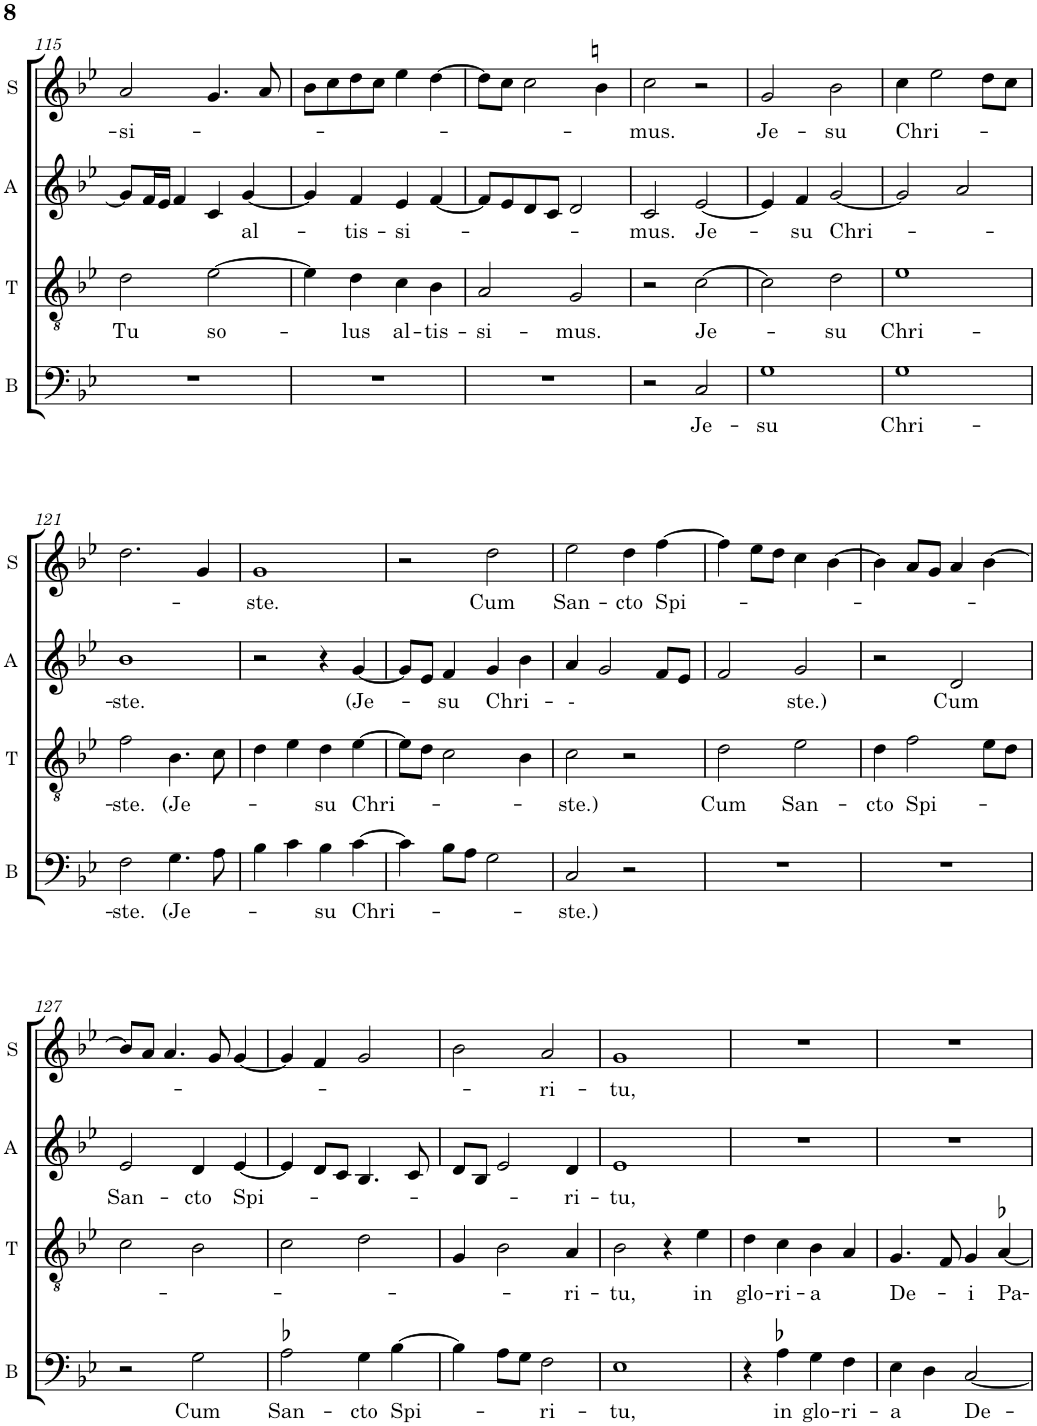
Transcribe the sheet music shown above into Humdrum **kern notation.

**kern	**text	**kern	**text	**kern	**text	**kern	**text
*part4	*part4	*part3	*part3	*part2	*part2	*part1	*part1
*staff4	*staff4	*staff3	*staff3	*staff2	*staff2	*staff1	*staff1
*I"B	*	*I"T	*	*I"A	*	*I"S	*
*I'B	*	*I'T	*	*I'A	*	*I'S	*
!!LO:PB:g=z
*clefF4	*	*clefGv2	*	*clefG2	*	*clefG2	*
*	*	*	*	*	*	*Trd4c7	*
*k[b-e-]	*	*k[b-e-]	*	*k[b-e-]	*	*k[b-e-]	*
*B-:	*	*B-:	*	*B-:	*	*B-:	*
*M2/2	*	*M2/2	*	*M2/2	*	*M2/2	*
*met(c|)	*	*met(c|)	*	*met(c|)	*	*met(c|)	*
=115	=115	=115	=115	=115	=115	=115	=115
!	!	!	!LO:LY:b	!	!	!	!LO:LY:b
1r	.	2d\	Tu	8g/L]	.	2a/	-si-
.	.	.	.	16f/L	.	.	.
.	.	.	.	16e-/JJ	.	.	.
.	.	.	.	4f/	.	.	.
!	!	!	!LO:LY:b	!	!	!	!
.	.	[2e-\	so-	4c/	.	4.g/	.
!	!	!	!	!	!LO:LY:b	!	!
.	.	.	.	[4g/	al-	.	.
.	.	.	.	.	.	8a/	.
=116	=116	=116	=116	=116	=116	=116	=116
1r	.	4e-\]	.	4g/]	.	8b-\L	.
.	.	.	.	.	.	8cc\	.
!	!	!	!LO:LY:b	!	!LO:LY:b	!	!
.	.	4d\	-lus	4f/	-tis-	8dd\	.
.	.	.	.	.	.	8cc\J	.
!	!	!	!LO:LY:b	!	!LO:LY:b	!	!
.	.	4c\	al-	4e-/	-si-	4ee-\	.
!	!	!	!LO:LY:b	!	!	!	!
.	.	4B-\	-tis-	[4f/	.	[4dd\	.
=117	=117	=117	=117	=117	=117	=117	=117
!	!	!	!LO:LY:b	!	!	!	!
1r	.	2A/	-si-	8f/L]	.	8dd\L]	.
.	.	.	.	8e-/	.	8cc\J	.
.	.	.	.	8d/	.	2cc\	.
.	.	.	.	8c/J	.	.	.
!	!	!	!LO:LY:b	!	!	!	!
.	.	2G/	-mus.	2d/	.	.	.
.	.	.	.	.	.	4bn\	.
=118	=118	=118	=118	=118	=118	=118	=118
!	!	!	!	!	!LO:LY:b	!	!LO:LY:b
2r	.	2r	.	2c/	-mus.	2cc\	-mus.
!	!LO:LY:b	!	!LO:LY:b	!	!LO:LY:b	!	!
2C/	Je-	[2c\	Je-	[2e-/	Je-	2r	.
=119	=119	=119	=119	=119	=119	=119	=119
!	!LO:LY:b	!	!	!	!	!	!LO:LY:b
1G	-su	2c\]	.	4e-/]	.	2g/	Je-
!	!	!	!	!	!LO:LY:b	!	!
.	.	.	.	4f/	-su	.	.
!	!	!	!LO:LY:b	!	!LO:LY:b	!	!LO:LY:b
.	.	2d\	-su	[2g/	Chri-	2b-\	-su
=120	=120	=120	=120	=120	=120	=120	=120
!	!LO:LY:b	!	!LO:LY:b	!	!	!	!LO:LY:b
1G	Chri-	1e-	Chri-	2g/]	.	4cc\	Chri-
.	.	.	.	.	.	2ee-\	.
.	.	.	.	2a/	.	.	.
.	.	.	.	.	.	8dd\L	.
.	.	.	.	.	.	8cc\J	.
!!LO:LB:g=z
=121	=121	=121	=121	=121	=121	=121	=121
!	!LO:LY:b	!	!LO:LY:b	!	!LO:LY:b	!	!
2F\	-ste.	2f\	-ste.	1b-	-ste.	2.dd\	.
!	!LO:LY:b	!	!LO:LY:b	!	!	!	!
4.G\	(Je-	4.B-\	(Je-	.	.	.	.
.	.	.	.	.	.	4g/	.
8A\	.	8c\	.	.	.	.	.
=122	=122	=122	=122	=122	=122	=122	=122
!	!	!	!	!	!	!	!LO:LY:b
4B-\	.	4d\	.	2r	.	1g	-ste.
4c\	.	4e-\	.	.	.	.	.
!	!LO:LY:b	!	!LO:LY:b	!	!	!	!
4B-\	-su	4d\	-su	4r	.	.	.
!	!LO:LY:b	!	!LO:LY:b	!	!LO:LY:b	!	!
[4c\	Chri-	[4e-\	Chri-	[4g/	(Je-	.	.
=123	=123	=123	=123	=123	=123	=123	=123
4c\]	.	8e-\L]	.	8g/L]	.	2r	.
.	.	8d\J	.	8e-/J	.	.	.
!	!	!	!	!	!LO:LY:b	!	!
8B-\L	.	2c\	.	4f/	-su	.	.
8A\J	.	.	.	.	.	.	.
!	!	!	!	!	!LO:LY:b	!	!LO:LY:b
2G\	.	.	.	4g/	Chri-	2dd\	Cum
.	.	4B-\	.	4b-\	.	.	.
=124	=124	=124	=124	=124	=124	=124	=124
!	!LO:LY:b	!	!LO:LY:b	!	!LO:LY:b	!	!LO:LY:b
2C/	-ste.)	2c\	-ste.)	4a/	--	2ee-\	San-
.	.	.	.	2g/	.	.	.
!	!	!	!	!	!	!	!LO:LY:b
2r	.	2r	.	.	.	4dd\	-cto
!	!	!	!	!	!	!	!LO:LY:b
.	.	.	.	8f/L	.	[4ff\	Spi-
.	.	.	.	8e-/J	.	.	.
=125	=125	=125	=125	=125	=125	=125	=125
!	!	!	!LO:LY:b	!	!	!	!
1r	.	2d\	Cum	2f/	.	4ff\]	.
.	.	.	.	.	.	8ee-\L	.
.	.	.	.	.	.	8dd\J	.
!	!	!	!LO:LY:b	!	!LO:LY:b	!	!
.	.	2e-\	San-	2g/	ste.)	4cc\	.
.	.	.	.	.	.	[4b-\	.
=126	=126	=126	=126	=126	=126	=126	=126
!	!	!	!LO:LY:b	!	!	!	!
1r	.	4d\	-cto	2r	.	4b-\]	.
!	!	!	!LO:LY:b	!	!	!	!
.	.	2f\	Spi-	.	.	8a/L	.
.	.	.	.	.	.	8g/J	.
!	!	!	!	!	!LO:LY:b	!	!
.	.	.	.	2d/	Cum	4a/	.
.	.	8e-\L	.	.	.	[4b-\	.
.	.	8d\J	.	.	.	.	.
!!LO:LB:g=z
=127	=127	=127	=127	=127	=127	=127	=127
!	!	!	!	!	!LO:LY:b	!	!
2r	.	2c\	.	2e-/	San-	8b-/L]	.
.	.	.	.	.	.	8a/J	.
.	.	.	.	.	.	4.a/	.
!	!LO:LY:b	!	!	!	!LO:LY:b	!	!
2G\	Cum	2B-\	.	4d/	-cto	.	.
.	.	.	.	.	.	8g/	.
!	!	!	!	!	!LO:LY:b	!	!
.	.	.	.	[4e-/	Spi-	[4g/	.
=128	=128	=128	=128	=128	=128	=128	=128
!	!LO:LY:b	!	!	!	!	!	!
2A-X\	San-	2c\	.	4e-/]	.	4g/]	.
.	.	.	.	8d/L	.	4f/	.
.	.	.	.	8c/J	.	.	.
!	!LO:LY:b	!	!	!	!	!	!
4G\	-cto	2d\	.	4.B-/	.	2g/	.
!	!LO:LY:b	!	!	!	!	!	!
[4B-\	Spi-	.	.	.	.	.	.
.	.	.	.	8c/	.	.	.
=129	=129	=129	=129	=129	=129	=129	=129
4B-\]	.	4G/	.	8d/L	.	2b-\	.
.	.	.	.	8B-/J	.	.	.
8A\L	.	2B-\	.	2e-/	.	.	.
8G\J	.	.	.	.	.	.	.
!	!LO:LY:b	!	!	!	!	!	!LO:LY:b
2F\	-ri-	.	.	.	.	2a/	-ri-
!	!	!	!LO:LY:b	!	!LO:LY:b	!	!
.	.	4A/	-ri-	4d/	-ri-	.	.
=130	=130	=130	=130	=130	=130	=130	=130
!	!LO:LY:b	!	!LO:LY:b	!	!LO:LY:b	!	!LO:LY:b
1E-	-tu,	2B-\	-tu,	1e-	-tu,	1g	-tu,
.	.	4r	.	.	.	.	.
!	!	!	!LO:LY:b	!	!	!	!
.	.	4e-\	in	.	.	.	.
=131	=131	=131	=131	=131	=131	=131	=131
!	!	!	!LO:LY:b	!	!	!	!
4r	.	4d\	glo-	1r	.	1r	.
!	!LO:LY:b	!	!LO:LY:b	!	!	!	!
4A-X\	in	4c\	-ri-	.	.	.	.
!	!LO:LY:b	!	!LO:LY:b	!	!	!	!
4G\	glo-	4B-\	-a	.	.	.	.
!	!LO:LY:b	!	!	!	!	!	!
4F\	-ri-	4A/	.	.	.	.	.
=132	=132	=132	=132	=132	=132	=132	=132
!	!LO:LY:b	!	!LO:LY:b	!	!	!	!
4E-\	-a	4.G/	De-	1r	.	1r	.
4D\	.	.	.	.	.	.	.
.	.	8F/	.	.	.	.	.
!	!LO:LY:b	!	!LO:LY:b	!	!	!	!
[2C/	De-	4G/	-i	.	.	.	.
!	!	!	!LO:LY:b	!	!	!	!
.	.	[4A-X/	Pa-	.	.	.	.
=	=	=	=	=	=	=	=
*-	*-	*-	*-	*-	*-	*-	*-
